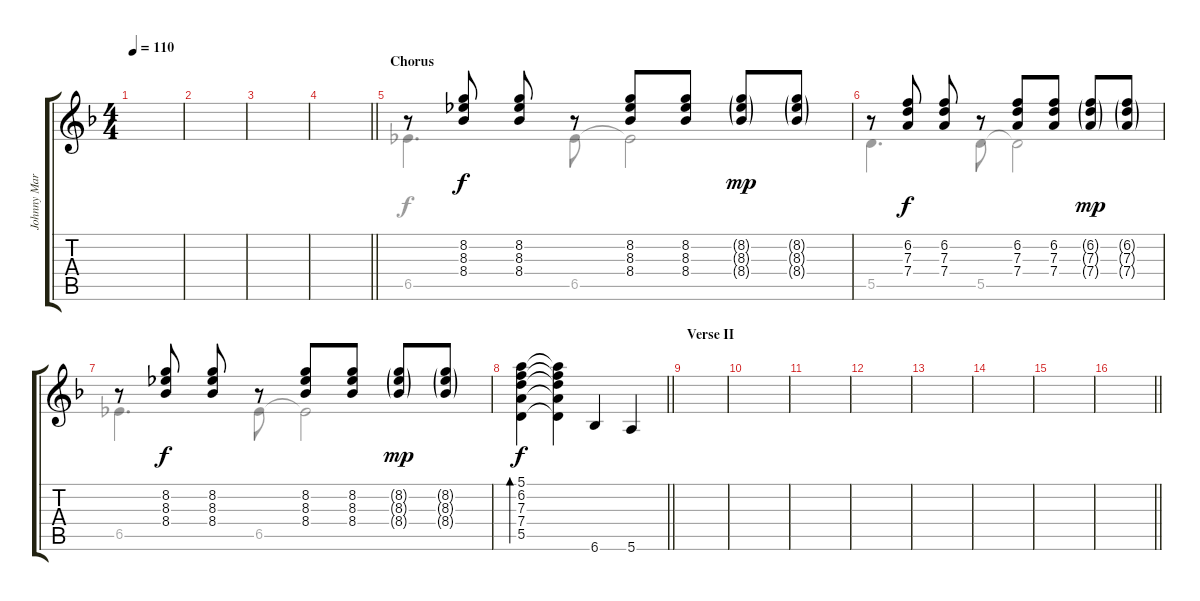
\track ("Johnny Marr's lead guitar" "Johnny Mar") {instrument distortionguitar}
\staff {score tabs}
\tuning (E4 B3 G3 D3 A2 E2) {hide}
\voice
\ts (4 4)
\tempo 110
\clef g2
\ks f
|
|
|
\barLineRight lightlight
|
\section ("" "Chorus")
r.8 (8.2 8.3 8.4).8 (8.2 8.3 8.4).8 r.8 (8.2 8.3 8.4).8 (8.2 8.3 8.4).8 (8.2{g} 8.3{g} 8.4{g}).8{dy mp} (8.2{g} 8.3{g} 8.4{g}).8 |
r.8 (6.2 7.3 7.4).8{dy f} (6.2 7.3 7.4).8 r.8 (6.2 7.3 7.4).8 (6.2 7.3 7.4).8 (6.2{g} 7.3{g} 7.4{g}).8{dy mp} (6.2{g} 7.3{g} 7.4{g}).8 |
r.8 (8.2 8.3 8.4).8{dy f} (8.2 8.3 8.4).8 r.8 (8.2 8.3 8.4).8 (8.2 8.3 8.4).8 (8.2{g} 8.3{g} 8.4{g}).8{dy mp} (8.2{g} 8.3{g} 8.4{g}).8 |
\barLineRight lightlight
(5.1 6.2 7.3 7.4 5.5).4{bd 60 dy f} (5.1{t} 6.2{t} 7.3{t} 7.4{t} 5.5{t}).4 6.6.4 5.6.4 |
\section ("" "Verse II")
|
|
|
|
|
|
|
\barLineRight lightlight
\voice
\clef g2
\ottava regular
\simile none
\ks f
|
|
|
\barLineRight lightlight
|
6.5.4{d} 6.5.8 6.5{t}.2 |
5.5.4{d} 5.5.8 5.5{t}.2 |
6.5.4{d} 6.5.8 6.5{t}.2 |
\barLineRight lightlight
|
|
|
|
|
|
|
|
\barLineRight lightlight
